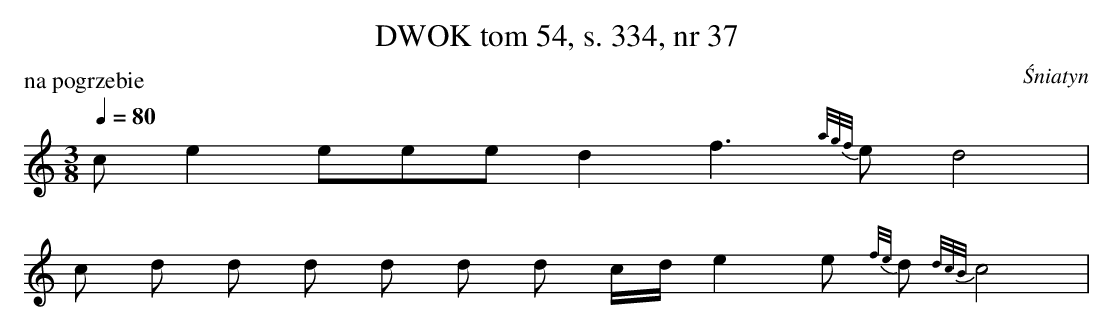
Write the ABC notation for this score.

X:1
T: DWOK tom 54, s. 334, nr 37
O:Śniatyn
L:1/8
M:3/8
P:na pogrzebie
K:C
Q:1/4=80
ce2eeed2f3{a/g/f/}e d4|
c d d d d d d c/d/e2e{f/e/} d{d/c/B/} c4|
